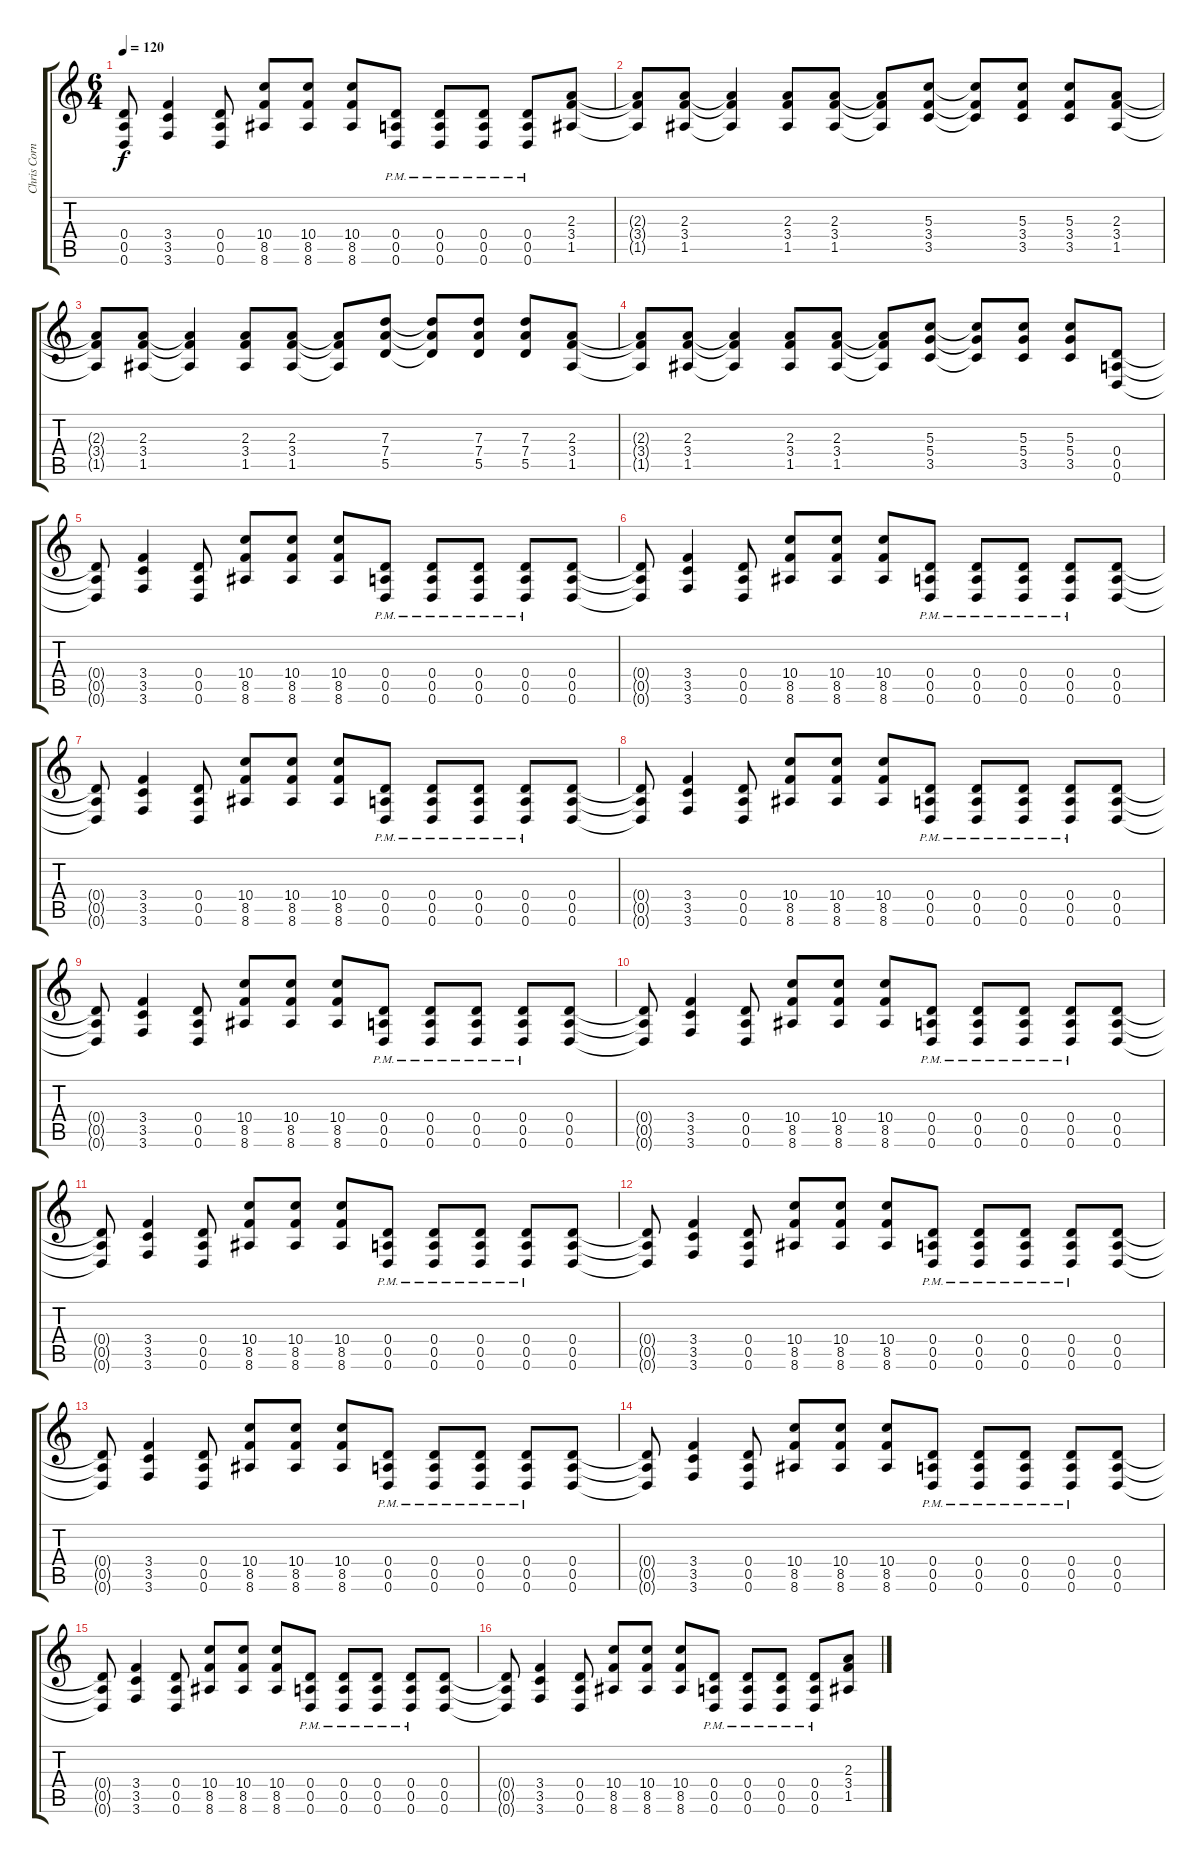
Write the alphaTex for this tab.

\track ("Chris Cornell (Rhythm Gtr)" "Chris Corn") {instrument distortionguitar}
\staff {score tabs}
\tuning (E4 B3 G3 D3 A2 D2) {hide}
\ts (6 4)
\tempo 120
\clef g2
\ks c
(0.4{t} 0.5{t} 0.6{t}).8{dy f} (3.4 3.5 3.6).4 (0.4 0.5 0.6).8 (10.4 8.5 8.6).8 (10.4 8.5 8.6).8 (10.4 8.5 8.6).8 (0.4{pm} 0.5 0.6).8 (0.4{pm} 0.5{pm} 0.6{pm}).8 (0.4{pm} 0.5{pm} 0.6{pm}).8 (0.4{pm} 0.5{pm} 0.6{pm}).8 (2.3 3.4 1.5).8 |
(2.3{t} 3.4{t} 1.5{t}).8 (2.3 3.4 1.5).8 (2.3{t} 3.4{t} 1.5{t}).4 (2.3 3.4 1.5).8 (2.3 3.4 1.5).8 (2.3{t} 3.4{t} 1.5{t}).8 (5.3 3.4 3.5).8 (5.3{t} 3.4{t} 3.5{t}).8 (5.3 3.4 3.5).8 (5.3 3.4 3.5).8 (2.3 3.4 1.5).8 |
(2.3{t} 3.4{t} 1.5{t}).8 (2.3 3.4 1.5).8 (2.3{t} 3.4{t} 1.5{t}).4 (2.3 3.4 1.5).8 (2.3 3.4 1.5).8 (2.3{t} 3.4{t} 1.5{t}).8 (7.3 7.4 5.5).8 (7.3{t} 7.4{t} 5.5{t}).8 (7.3 7.4 5.5).8 (7.3 7.4 5.5).8 (2.3 3.4 1.5).8 |
(2.3{t} 3.4{t} 1.5{t}).8 (2.3 3.4 1.5).8 (2.3{t} 3.4{t} 1.5{t}).4 (2.3 3.4 1.5).8 (2.3 3.4 1.5).8 (2.3{t} 3.4{t} 1.5{t}).8 (5.3 5.4 3.5).8 (5.3{t} 5.4{t} 3.5{t}).8 (5.3 5.4 3.5).8 (5.3 5.4 3.5).8 (0.4 0.5 0.6).8 |
(0.4{t} 0.5{t} 0.6{t}).8 (3.4 3.5 3.6).4 (0.4 0.5 0.6).8 (10.4 8.5 8.6).8 (10.4 8.5 8.6).8 (10.4 8.5 8.6).8 (0.4 0.5{pm} 0.6).8 (0.4{pm} 0.5{pm} 0.6{pm}).8 (0.4{pm} 0.5{pm} 0.6{pm}).8 (0.4{pm} 0.5{pm} 0.6{pm}).8 (0.4 0.5 0.6).8 |
(0.4{t} 0.5{t} 0.6{t}).8 (3.4 3.5 3.6).4 (0.4 0.5 0.6).8 (10.4 8.5 8.6).8 (10.4 8.5 8.6).8 (10.4 8.5 8.6).8 (0.4 0.5{pm} 0.6).8 (0.4{pm} 0.5{pm} 0.6{pm}).8 (0.4{pm} 0.5{pm} 0.6{pm}).8 (0.4{pm} 0.5{pm} 0.6{pm}).8 (0.4 0.5 0.6).8 |
(0.4{t} 0.5{t} 0.6{t}).8 (3.4 3.5 3.6).4 (0.4 0.5 0.6).8 (10.4 8.5 8.6).8 (10.4 8.5 8.6).8 (10.4 8.5 8.6).8 (0.4 0.5{pm} 0.6).8 (0.4{pm} 0.5{pm} 0.6{pm}).8 (0.4{pm} 0.5{pm} 0.6{pm}).8 (0.4{pm} 0.5{pm} 0.6{pm}).8 (0.4 0.5 0.6).8 |
(0.4{t} 0.5{t} 0.6{t}).8 (3.4 3.5 3.6).4 (0.4 0.5 0.6).8 (10.4 8.5 8.6).8 (10.4 8.5 8.6).8 (10.4 8.5 8.6).8 (0.4 0.5{pm} 0.6).8 (0.4{pm} 0.5{pm} 0.6{pm}).8 (0.4{pm} 0.5{pm} 0.6{pm}).8 (0.4{pm} 0.5{pm} 0.6{pm}).8 (0.4 0.5 0.6).8 |
(0.4{t} 0.5{t} 0.6{t}).8 (3.4 3.5 3.6).4 (0.4 0.5 0.6).8 (10.4 8.5 8.6).8 (10.4 8.5 8.6).8 (10.4 8.5 8.6).8 (0.4 0.5{pm} 0.6).8 (0.4{pm} 0.5{pm} 0.6{pm}).8 (0.4{pm} 0.5{pm} 0.6{pm}).8 (0.4{pm} 0.5{pm} 0.6{pm}).8 (0.4 0.5 0.6).8 |
(0.4{t} 0.5{t} 0.6{t}).8 (3.4 3.5 3.6).4 (0.4 0.5 0.6).8 (10.4 8.5 8.6).8 (10.4 8.5 8.6).8 (10.4 8.5 8.6).8 (0.4 0.5{pm} 0.6).8 (0.4{pm} 0.5{pm} 0.6{pm}).8 (0.4{pm} 0.5{pm} 0.6{pm}).8 (0.4{pm} 0.5{pm} 0.6{pm}).8 (0.4 0.5 0.6).8 |
(0.4{t} 0.5{t} 0.6{t}).8 (3.4 3.5 3.6).4 (0.4 0.5 0.6).8 (10.4 8.5 8.6).8 (10.4 8.5 8.6).8 (10.4 8.5 8.6).8 (0.4 0.5{pm} 0.6).8 (0.4{pm} 0.5{pm} 0.6{pm}).8 (0.4{pm} 0.5{pm} 0.6{pm}).8 (0.4{pm} 0.5{pm} 0.6{pm}).8 (0.4 0.5 0.6).8 |
(0.4{t} 0.5{t} 0.6{t}).8 (3.4 3.5 3.6).4 (0.4 0.5 0.6).8 (10.4 8.5 8.6).8 (10.4 8.5 8.6).8 (10.4 8.5 8.6).8 (0.4 0.5{pm} 0.6).8 (0.4{pm} 0.5{pm} 0.6{pm}).8 (0.4{pm} 0.5{pm} 0.6{pm}).8 (0.4{pm} 0.5{pm} 0.6{pm}).8 (0.4 0.5 0.6).8 |
(0.4{t} 0.5{t} 0.6{t}).8 (3.4 3.5 3.6).4 (0.4 0.5 0.6).8 (10.4 8.5 8.6).8 (10.4 8.5 8.6).8 (10.4 8.5 8.6).8 (0.4 0.5{pm} 0.6).8 (0.4{pm} 0.5{pm} 0.6{pm}).8 (0.4{pm} 0.5{pm} 0.6{pm}).8 (0.4{pm} 0.5{pm} 0.6{pm}).8 (0.4 0.5 0.6).8 |
(0.4{t} 0.5{t} 0.6{t}).8 (3.4 3.5 3.6).4 (0.4 0.5 0.6).8 (10.4 8.5 8.6).8 (10.4 8.5 8.6).8 (10.4 8.5 8.6).8 (0.4 0.5{pm} 0.6).8 (0.4{pm} 0.5{pm} 0.6{pm}).8 (0.4{pm} 0.5{pm} 0.6{pm}).8 (0.4{pm} 0.5{pm} 0.6{pm}).8 (0.4 0.5 0.6).8 |
(0.4{t} 0.5{t} 0.6{t}).8 (3.4 3.5 3.6).4 (0.4 0.5 0.6).8 (10.4 8.5 8.6).8 (10.4 8.5 8.6).8 (10.4 8.5 8.6).8 (0.4 0.5{pm} 0.6).8 (0.4{pm} 0.5{pm} 0.6{pm}).8 (0.4{pm} 0.5{pm} 0.6{pm}).8 (0.4{pm} 0.5{pm} 0.6{pm}).8 (0.4 0.5 0.6).8 |
(0.4{t} 0.5{t} 0.6{t}).8 (3.4 3.5 3.6).4 (0.4 0.5 0.6).8 (10.4 8.5 8.6).8 (10.4 8.5 8.6).8 (10.4 8.5 8.6).8 (0.4{pm} 0.5 0.6).8 (0.4{pm} 0.5{pm} 0.6{pm}).8 (0.4{pm} 0.5{pm} 0.6{pm}).8 (0.4{pm} 0.5{pm} 0.6{pm}).8 (2.3 3.4 1.5).8
